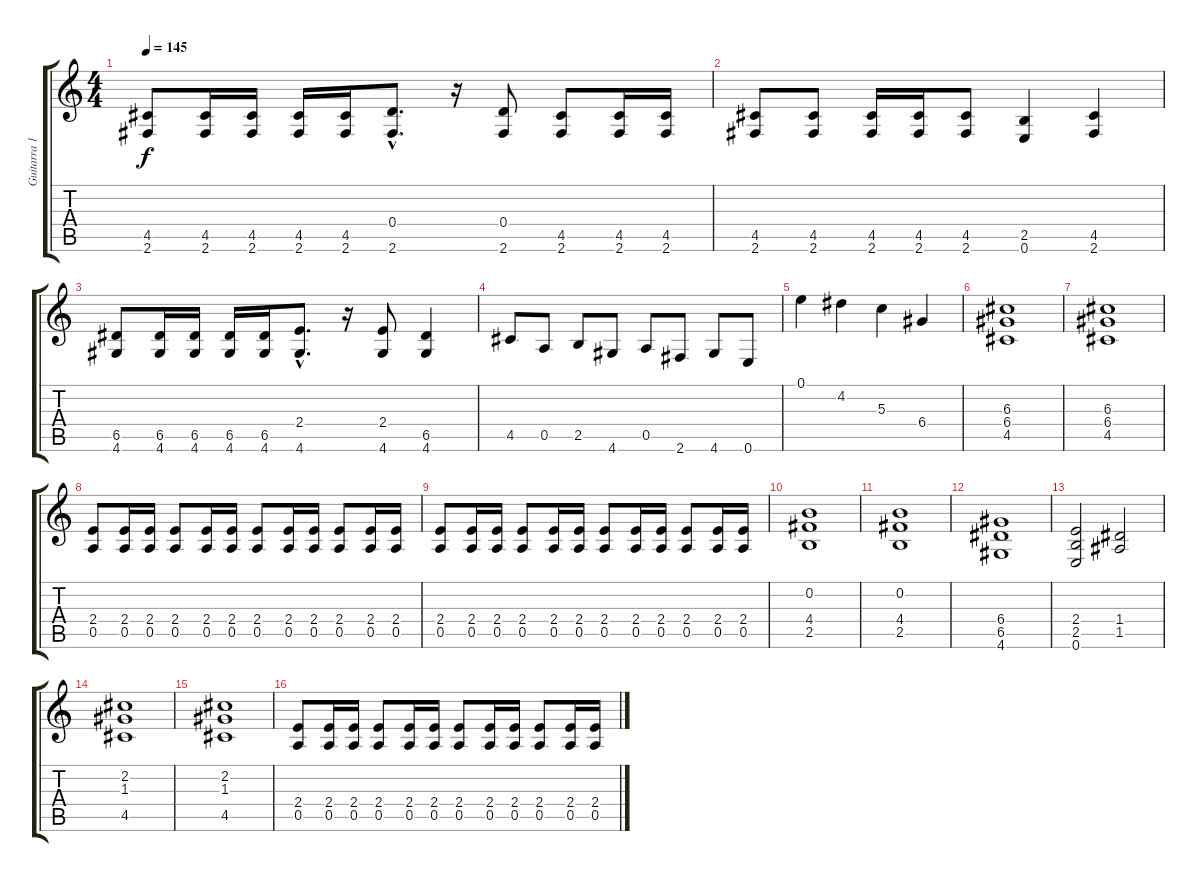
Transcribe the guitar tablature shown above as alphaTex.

\track ("Guitarra 1" "Guitarra 1") {instrument distortionguitar}
\staff {score tabs}
\tuning (E4 B3 G3 D3 A2 E2) {hide}
\ts (4 4)
\tempo 145
\clef g2
\ks c
(4.5 2.6).8{dy f} (4.5 2.6).16 (4.5 2.6).16 (4.5 2.6).16 (4.5 2.6).16 (0.4{hac} 2.6{hac}).8{d} r.16 (0.4 2.6).8 (4.5 2.6).8 (4.5 2.6).16 (4.5 2.6).16 |
(4.5 2.6).8 (4.5 2.6).8 (4.5 2.6).16 (4.5 2.6).16 (4.5 2.6).8 (2.5 0.6).4 (4.5 2.6).4 |
(6.5 4.6).8 (6.5 4.6).16 (6.5 4.6).16 (6.5 4.6).16 (6.5 4.6).16 (2.4{hac} 4.6{hac}).8{d} r.16 (2.4 4.6).8 (6.5 4.6).4 |
4.5.8 0.5.8 2.5.8 4.6.8 0.5.8 2.6.8 4.6.8 0.6.8 |
0.1.4 4.2.4 5.3.4 6.4.4 |
(6.3 6.4 4.5).1 |
(6.3 6.4 4.5).1 |
(2.4 0.5).8 (2.4 0.5).16 (2.4 0.5).16 (2.4 0.5).8 (2.4 0.5).16 (2.4 0.5).16 (2.4 0.5).8 (2.4 0.5).16 (2.4 0.5).16 (2.4 0.5).8 (2.4 0.5).16 (2.4 0.5).16 |
(2.4 0.5).8 (2.4 0.5).16 (2.4 0.5).16 (2.4 0.5).8 (2.4 0.5).16 (2.4 0.5).16 (2.4 0.5).8 (2.4 0.5).16 (2.4 0.5).16 (2.4 0.5).8 (2.4 0.5).16 (2.4 0.5).16 |
(0.2 4.4 2.5).1 |
(0.2 4.4 2.5).1 |
(6.4 6.5 4.6).1 |
(2.4 2.5 0.6).2 (1.4 1.5).2 |
(2.2 1.3 4.5).1 |
(2.2 1.3 4.5).1 |
(2.4 0.5).8 (2.4 0.5).16 (2.4 0.5).16 (2.4 0.5).8 (2.4 0.5).16 (2.4 0.5).16 (2.4 0.5).8 (2.4 0.5).16 (2.4 0.5).16 (2.4 0.5).8 (2.4 0.5).16 (2.4 0.5).16
